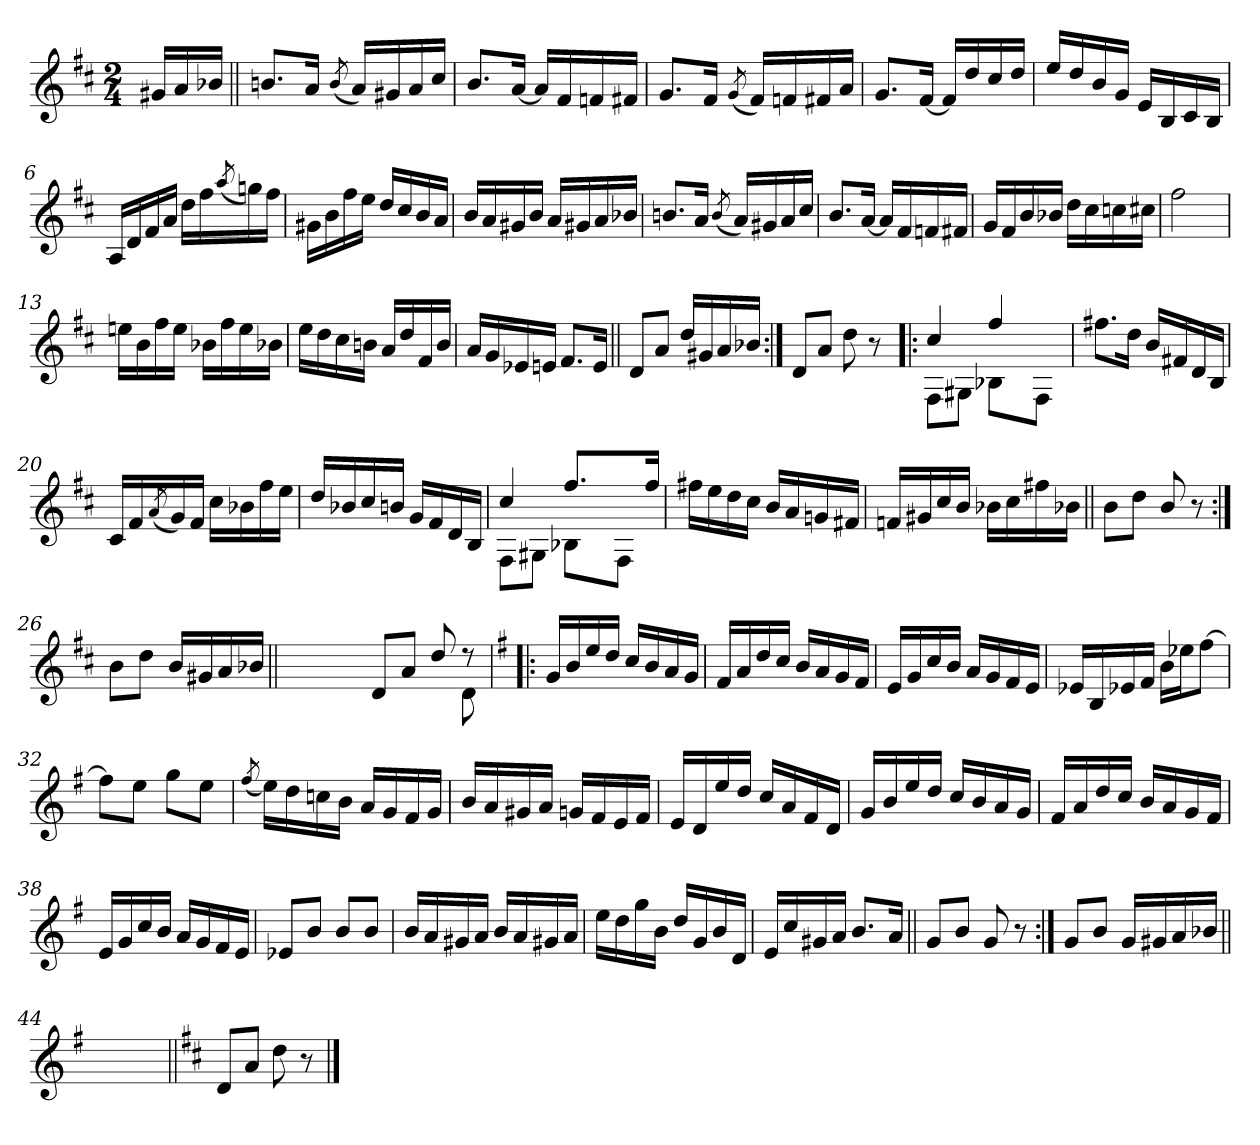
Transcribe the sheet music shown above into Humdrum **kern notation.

**kern
*part1
*staff1
*clefG2
*k[f#c#]
*D:
*M2/4
=
16g#X/LL
16a/
16b-X/JJ
=1||
8.bn/L
16a/Jk
(<8qb/
16a/LL)
16g#X/
16a/
16cc#/JJ
=2
8.b/L
[16a/Jk
16a/LL]
16f#/
16fn/
16f#X/JJ
=3
8.g/L
16f#/Jk
(<8qg/
16f#/LL)
16fn/
16f#X/
16a/JJ
=4
8.g/L
[16f#/Jk
16f#/LL]
16dd/
16cc#/
16dd/JJ
!!LO:LB:g=z
=5
16ee/LL
16dd/
16b/
16g/JJ
16e/LL
16B/
16c#/
16B/JJ
=6
16A/LL
16d/
16f#/
16a/JJ
16dd\LL
16ff#\
(<8qaa/
16ggn\)
16ff#\JJ
=7
16g#X\LL
16b\
16ff#\
16ee\JJ
16dd/LL
16cc#/
16b/
16a/JJ
=8
16b/LL
16a/
16g#X/
16b/JJ
16a/LL
16g#X/
16a/
16b-X/JJ
!!LO:LB:g=z
=9
8.bn/L
16a/Jk
(<8qb/
16a/LL)
16g#X/
16a/
16cc#/JJ
=10
8.b/L
[16a/Jk
16a/LL]
16f#/
16fn/
16f#X/JJ
=11
16g/LL
16f#/
16b/
16b-X/JJ
16dd\LL
16cc#\
16ccn\
16cc#X\JJ
=12
2ff#\
!!LO:LB:g=z
=13
16een\LL
16b\
16ff#\
16ee\JJ
16b-X\LL
16ff#\
16ee\
16b-X\JJ
=14
16ee\LL
16dd\
16cc#\
16bn\JJ
16a/LL
16dd/
16f#/
16b/JJ
=15
16a/LL
16g/
16e-X/
16en/JJ
8.f#/L
16e/Jk
=16||
8d/L
8a/J
16dd/LL
16g#X/
16a/
16b-X/JJ
!!LO:LB:g=z
=17:|!
8d/L
8a/J
8dd\
8r
=18!|:
*^
*	*^
4cc#/	8F#\L	8ryy
.	8G#X\J	8ryy
4ff#/	8B-X\L	36ryy
.	.	36ryy
.	.	36ryy
.	.	36ryy
.	.	36ryy
.	8F#\J	.
.	.	36ryy
.	.	12ryy
*v	*v	*v
=19
8.ff#X\L
16dd\Jk
16b/LL
16f#X/
16d/
16B/JJ
=20
16c#/LL
16f#/
(<8qa/
16g/)
16f#/JJ
16cc#\LL
16b-X\
16ff#\
16ee\JJ
!!LO:LB:g=z
=21
16dd/LL
16b-X/
16cc#/
16bn/JJ
16g/LL
16f#/
16d/
16B/JJ
=22
*^
*	*^
4cc#/	8F#\L	8ryy
.	8G#X\J	8ryy
8.ff#/L	8B-X\L	36ryy
.	.	36ryy
.	.	36ryy
.	.	36ryy
.	.	36ryy
.	8F#\J	.
.	.	36ryy
.	.	12ryy
16ff#/Jk	.	.
*v	*v	*v
=23
16ff#X\LL
16ee\
16dd\
16cc#\JJ
16b/LL
16a/
16gn/
16f#X/JJ
=24
16fn/LL
16g#X/
16cc#/
16b/JJ
16b-X\LL
16cc#\
16ff#X\
16b-X\JJ
!!LO:LB:g=z
=25||
8b\L
8dd\J
8b/
8r
=26:|!
8b\L
8dd\J
16b/LL
16g#X/
16a/
16b-X/JJ
=26X261||
2ryy
!!LO:LB:g=z
=27-
*^
8d/L	4.ryy
8a/J	.
8dd/	.
8rdd	8d\
*v	*v
=28!|:
*k[f#]
*G:
16g/LL
16b/
16ee/
16dd/JJ
16cc/LL
16b/
16a/
16g/JJ
=29
16f#/LL
16a/
16dd/
16cc/JJ
16b/LL
16a/
16g/
16f#/JJ
=30
16e/LL
16g/
16cc/
16b/JJ
16a/LL
16g/
16f#/
16e/JJ
=31
16e-X/LL
16B/
16e-X/
16f#/JJ
16b\LL
16ee-X\J
[8ff#\J
!!LO:PB:g=z
=32
8ff#\L]
8ee\J
8gg\L
8ee\J
=33
(<8qff#/
16ee\LL)
16dd\
16ccn\
16b\JJ
16a/LL
16g/
16f#/
16g/JJ
=34
16b/LL
16a/
16g#X/
16a/JJ
16gn/LL
16f#/
16e/
16f#/JJ
=35
16e/LL
16d/
16ee/
16dd/JJ
16cc/LL
16a/
16f#/
16d/JJ
!!LO:LB:g=z
=36
16g/LL
16b/
16ee/
16dd/JJ
16cc/LL
16b/
16a/
16g/JJ
=37
16f#/LL
16a/
16dd/
16cc/JJ
16b/LL
16a/
16g/
16f#/JJ
=38
16e/LL
16g/
16cc/
16b/JJ
16a/LL
16g/
16f#/
16e/JJ
=39
8e-X/L
8b/J
8b/L
8b/J
!!LO:LB:g=z
=40
16b/LL
16a/
16g#X/
16a/JJ
16b/LL
16a/
16g#X/
16a/JJ
=41
16ee\LL
16dd\
16gg\
16b\JJ
16dd/LL
16g/
16b/
16d/JJ
=42
16e/LL
16cc/
16g#X/
16a/JJ
8.b/L
16a/Jk
=43||
8g/L
8b/J
8g/
8r
!!LO:LB:g=z
=44:|!
8g/L
8b/J
16g/LL
16g#X/
16a/
16b-X/JJ
=44X442||
2ryy
=45||
*k[f#c#]
*D:
8d/L
8a/J
8dd\
8r
==
*-
